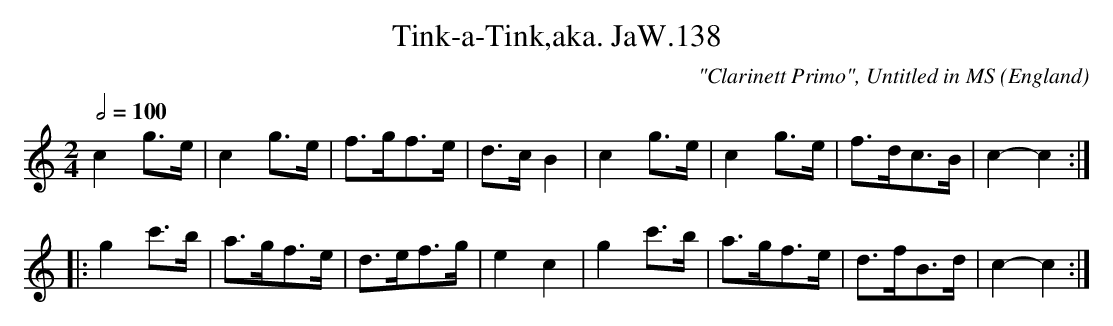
X:1
T:Tink-a-Tink,aka. JaW.138
C:"Clarinett Primo", Untitled in MS
L:1/8
M:2/4
O:England
Q:1/2=100
K:C
c2g>e|c2g>e|f>gf>e|d>cB2|c2g>e|c2g>e|f>dc>B|c2-c2:|!
|:g2c'>b|a>gf>e|d>ef>g|e2c2|g2c'>b|a>gf>e|d>fB>d|c2-c2:|
